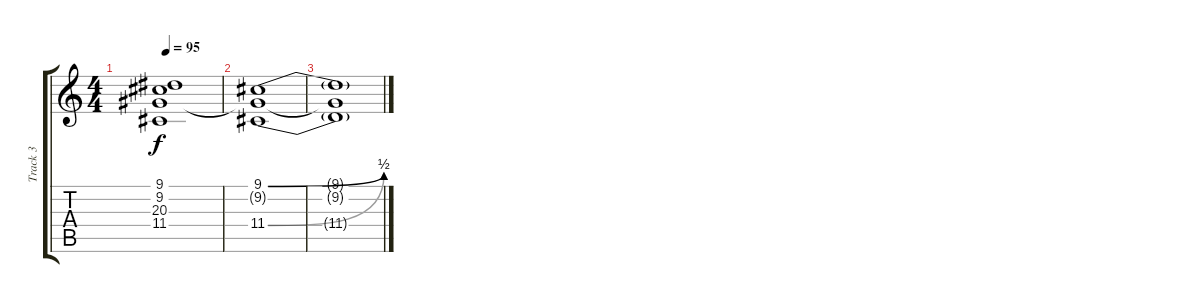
\track ("Track 3" "Track 3") {instrument stringensemble1}
\staff {score tabs}
\tuning (E4 B3 G3 D3 A2 E2) {hide}
\ts (4 4)
\tempo 95
\clef g2
\ks c
(9.1{t} 9.2{t} 20.3 11.4{t}).1{dy f} |
(9.1{be (bend 0 0 60 2)} 9.2{t} 11.4{be (bend 0 0 60 2)}).1 |
(9.1{t} 9.2{t} 11.4{t}).1
